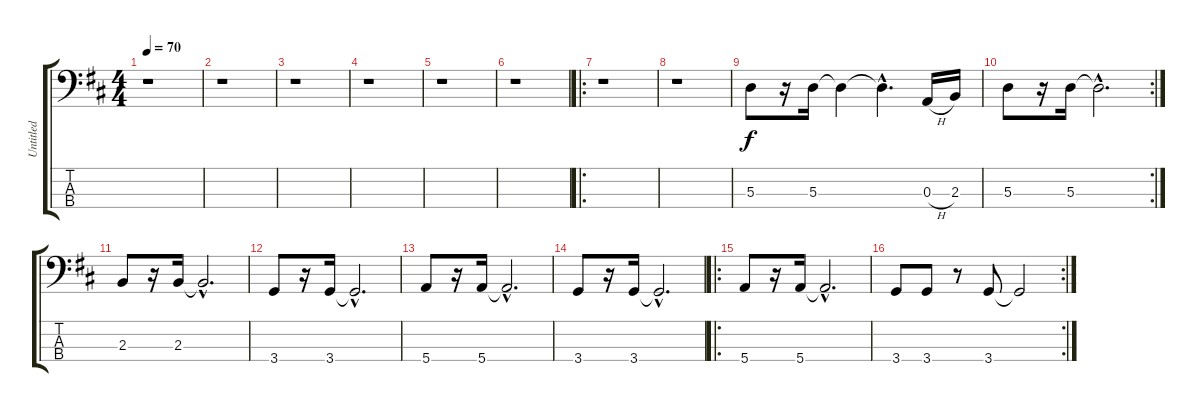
\track ("Untitled" "Untitled") {instrument electricbassfinger}
\staff {score tabs}
\tuning (G2 D2 A1 E1) {hide}
\ts (4 4)
\tempo 70
\clef f4
\ks d
r.1{dy f} |
r.1 |
r.1 |
r.1 |
r.1 |
r.1 |
\ro
r.1 |
r.1 |
5.3.8 r.16 5.3.16 5.3{t}.4 5.3{hac t}.4{d} 0.3{h}.16 2.3.16 |
\rc 2
5.3.8 r.16 5.3.16 5.3{hac t}.2{d} |
2.3.8 r.16 2.3.16 2.3{hac t}.2{d} |
3.4.8 r.16 3.4.16 3.4{hac t}.2{d} |
5.4.8 r.16 5.4.16 5.4{hac t}.2{d} |
3.4.8 r.16 3.4.16 3.4{hac t}.2{d} |
\ro
5.4.8 r.16 5.4.16 5.4{hac t}.2{d} |
\rc 2
3.4.8 3.4.8 r.8 3.4.8 3.4{t}.2
